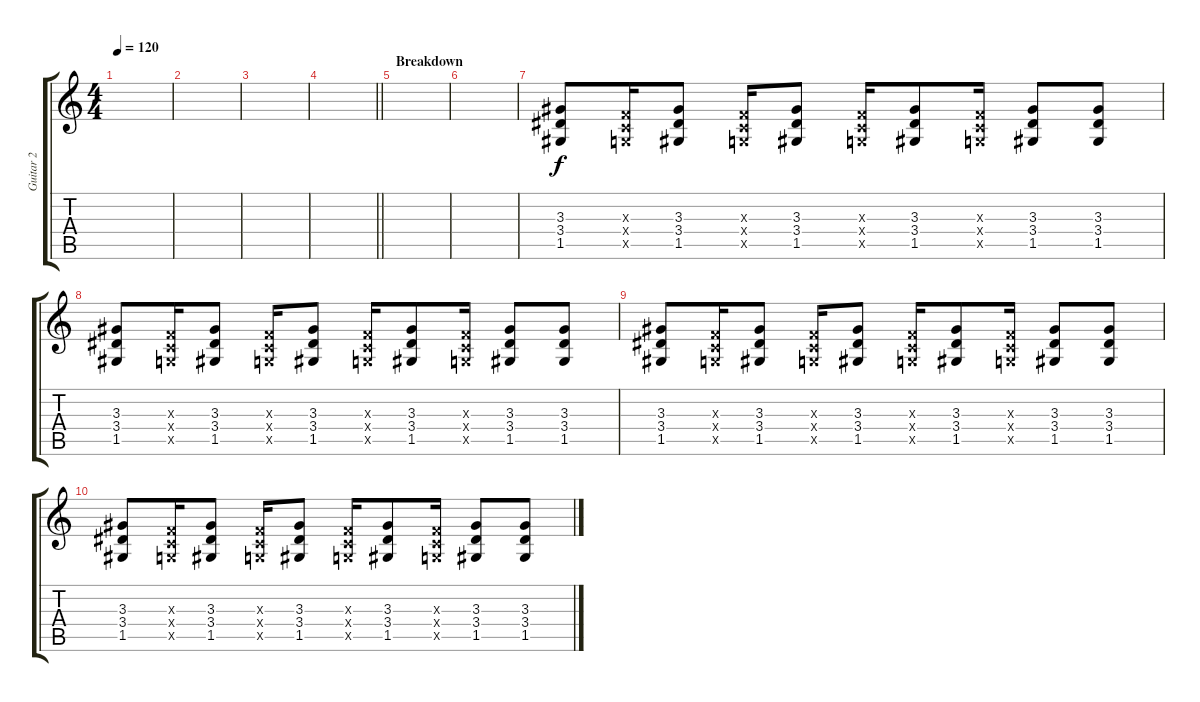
\track ("Guitar 2" "Guitar 2") {instrument distortionguitar}
\staff {score tabs}
\tuning (D4 A3 F3 C3 G2 C2) {hide}
\ts (4 4)
\tempo 120
\clef g2
\ks c
|
|
|
\barLineRight lightlight
|
\section ("" "Breakdown")
|
|
(3.3 3.4 1.5).8 (0.3{x} 0.4{x} 0.5{x}).16 (3.3 3.4 1.5).8 (0.3{x} 0.4{x} 0.5{x}).16 (3.3 3.4 1.5).8 (0.3{x} 0.4{x} 0.5{x}).16 (3.3 3.4 1.5).8 (0.3{x} 0.4{x} 0.5{x}).16 (3.3 3.4 1.5).8 (3.3 3.4 1.5).8 |
(3.3 3.4 1.5).8 (0.3{x} 0.4{x} 0.5{x}).16 (3.3 3.4 1.5).8 (0.3{x} 0.4{x} 0.5{x}).16 (3.3 3.4 1.5).8 (0.3{x} 0.4{x} 0.5{x}).16 (3.3 3.4 1.5).8 (0.3{x} 0.4{x} 0.5{x}).16 (3.3 3.4 1.5).8 (3.3 3.4 1.5).8 |
(3.3 3.4 1.5).8 (0.3{x} 0.4{x} 0.5{x}).16 (3.3 3.4 1.5).8 (0.3{x} 0.4{x} 0.5{x}).16 (3.3 3.4 1.5).8 (0.3{x} 0.4{x} 0.5{x}).16 (3.3 3.4 1.5).8 (0.3{x} 0.4{x} 0.5{x}).16 (3.3 3.4 1.5).8 (3.3 3.4 1.5).8 |
(3.3 3.4 1.5).8 (0.3{x} 0.4{x} 0.5{x}).16 (3.3 3.4 1.5).8 (0.3{x} 0.4{x} 0.5{x}).16 (3.3 3.4 1.5).8 (0.3{x} 0.4{x} 0.5{x}).16 (3.3 3.4 1.5).8 (0.3{x} 0.4{x} 0.5{x}).16 (3.3 3.4 1.5).8 (3.3 3.4 1.5).8
